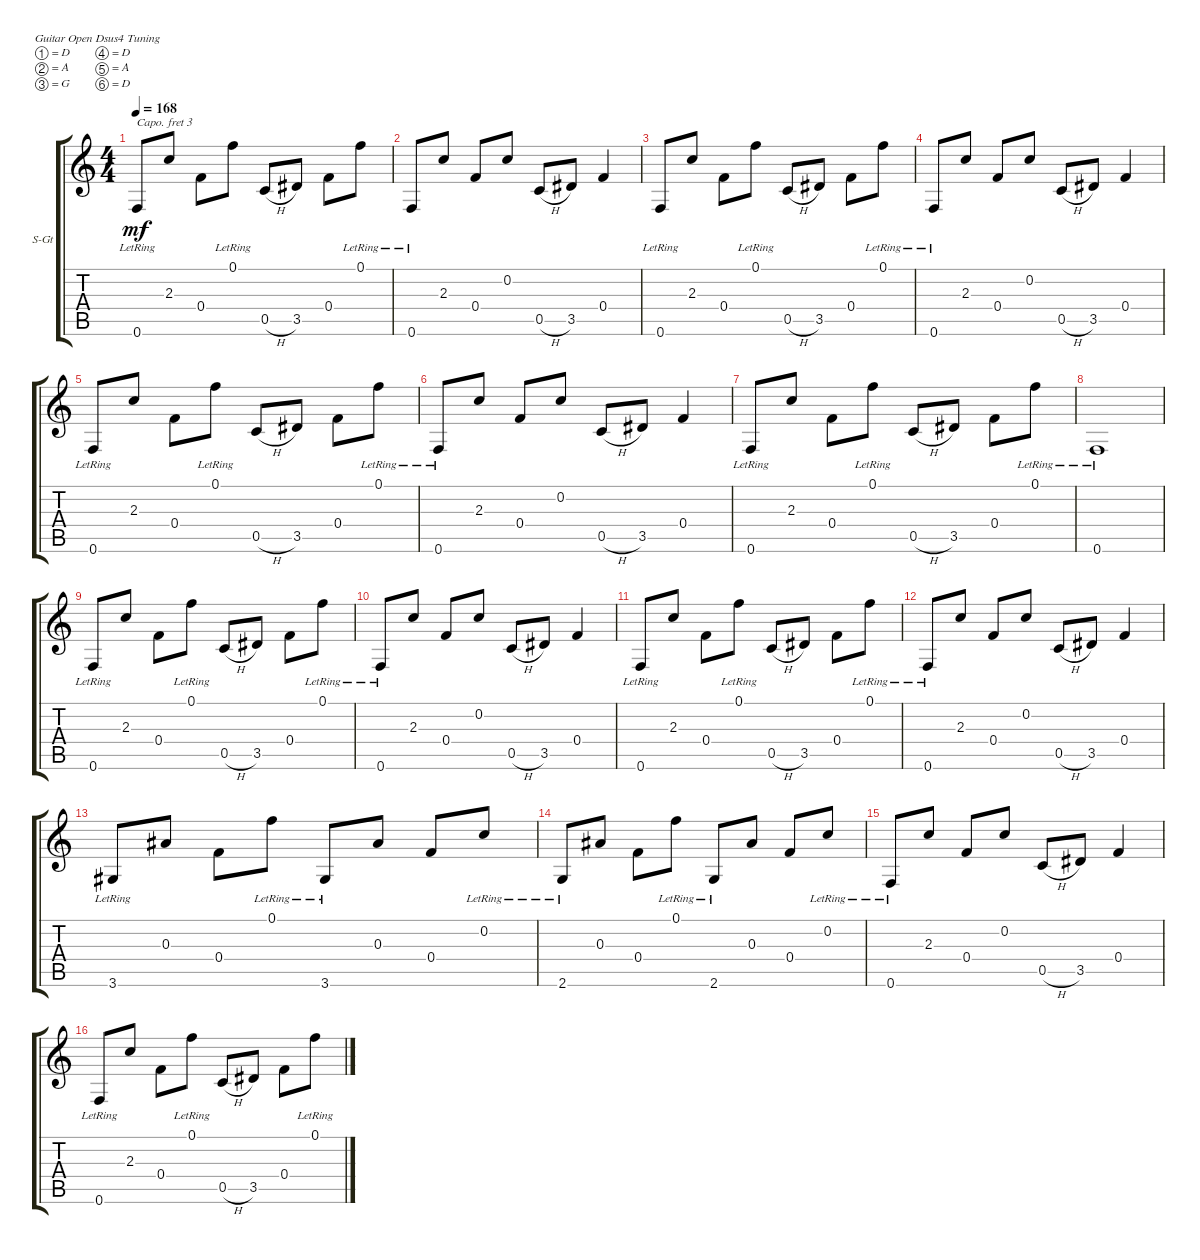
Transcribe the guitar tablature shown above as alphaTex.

\defaultSystemsLayout 4
\bracketExtendMode groupsimilarinstruments
\firstSystemTrackNameOrientation horizontal
\otherSystemsTrackNameOrientation horizontal
\track ("Steel Guitar" "S-Gt") {instrument acousticguitarsteel}
\staff {score tabs}
\capo 3
\tuning (D4 A3 G3 D3 A2 D2)
\ts (4 4)
\tempo 168
\clef g2
\ks c
0.6{lr}.8{dy mf} 2.3.8 0.4.8 0.1{lr}.8 0.5{h}.8 3.5.8 0.4.8 0.1{lr}.8 |
0.6{lr}.8 2.3.8 0.4.8 0.2.8 0.5{h}.8 3.5.8 0.4.4 |
0.6{lr}.8 2.3.8 0.4.8 0.1{lr}.8 0.5{h}.8 3.5.8 0.4.8 0.1{lr}.8 |
0.6{lr}.8 2.3.8 0.4.8 0.2.8 0.5{h}.8 3.5.8 0.4.4 |
0.6{lr}.8 2.3.8 0.4.8 0.1{lr}.8 0.5{h}.8 3.5.8 0.4.8 0.1{lr}.8 |
0.6{lr}.8 2.3.8 0.4.8 0.2.8 0.5{h}.8 3.5.8 0.4.4 |
0.6{lr}.8 2.3.8 0.4.8 0.1{lr}.8 0.5{h}.8 3.5.8 0.4.8 0.1{lr}.8 |
0.6{lr}.1 |
0.6{lr}.8 2.3.8 0.4.8 0.1{lr}.8 0.5{h}.8 3.5.8 0.4.8 0.1{lr}.8 |
0.6{lr}.8 2.3.8 0.4.8 0.2.8 0.5{h}.8 3.5.8 0.4.4 |
0.6{lr}.8 2.3.8 0.4.8 0.1{lr}.8 0.5{h}.8 3.5.8 0.4.8 0.1{lr}.8 |
0.6{lr}.8 2.3.8 0.4.8 0.2.8 0.5{h}.8 3.5.8 0.4.4 |
3.6{lr}.8 0.3.8 0.4.8 0.1{lr}.8 3.6{lr}.8 0.3.8 0.4.8 0.2{lr}.8 |
2.6{lr}.8 0.3.8 0.4.8 0.1{lr}.8 2.6{lr}.8 0.3.8 0.4.8 0.2{lr}.8 |
0.6{lr}.8 2.3.8 0.4.8 0.2.8 0.5{h}.8 3.5.8 0.4.4 |
0.6{lr}.8 2.3.8 0.4.8 0.1{lr}.8 0.5{h}.8 3.5.8 0.4.8 0.1{lr}.8
